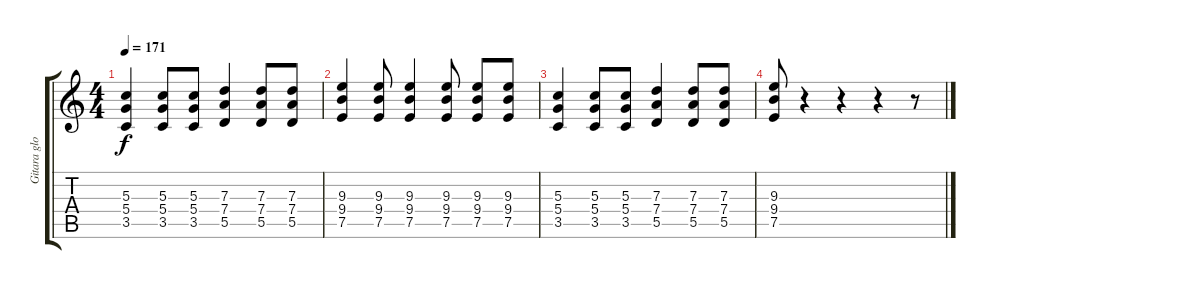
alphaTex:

\track ("Gitara glowna" "Gitara glo") {instrument electricguitarclean}
\staff {score tabs}
\tuning (E4 B3 G3 D3 A2 E2) {hide}
\ts (4 4)
\tempo 171
\clef g2
\ks c
(5.3 5.4 3.5).4{dy f} (5.3 5.4 3.5).8 (5.3 5.4 3.5).8 (7.3 7.4 5.5).4 (7.3 7.4 5.5).8 (7.3 7.4 5.5).8 |
(9.3 9.4 7.5).4 (9.3 9.4 7.5).8 (9.3 9.4 7.5).4 (9.3 9.4 7.5).8 (9.3 9.4 7.5).8 (9.3 9.4 7.5).8 |
(5.3 5.4 3.5).4 (5.3 5.4 3.5).8 (5.3 5.4 3.5).8 (7.3 7.4 5.5).4 (7.3 7.4 5.5).8 (7.3 7.4 5.5).8 |
(9.3 9.4 7.5).8 r.4 r.4 r.4 r.8
